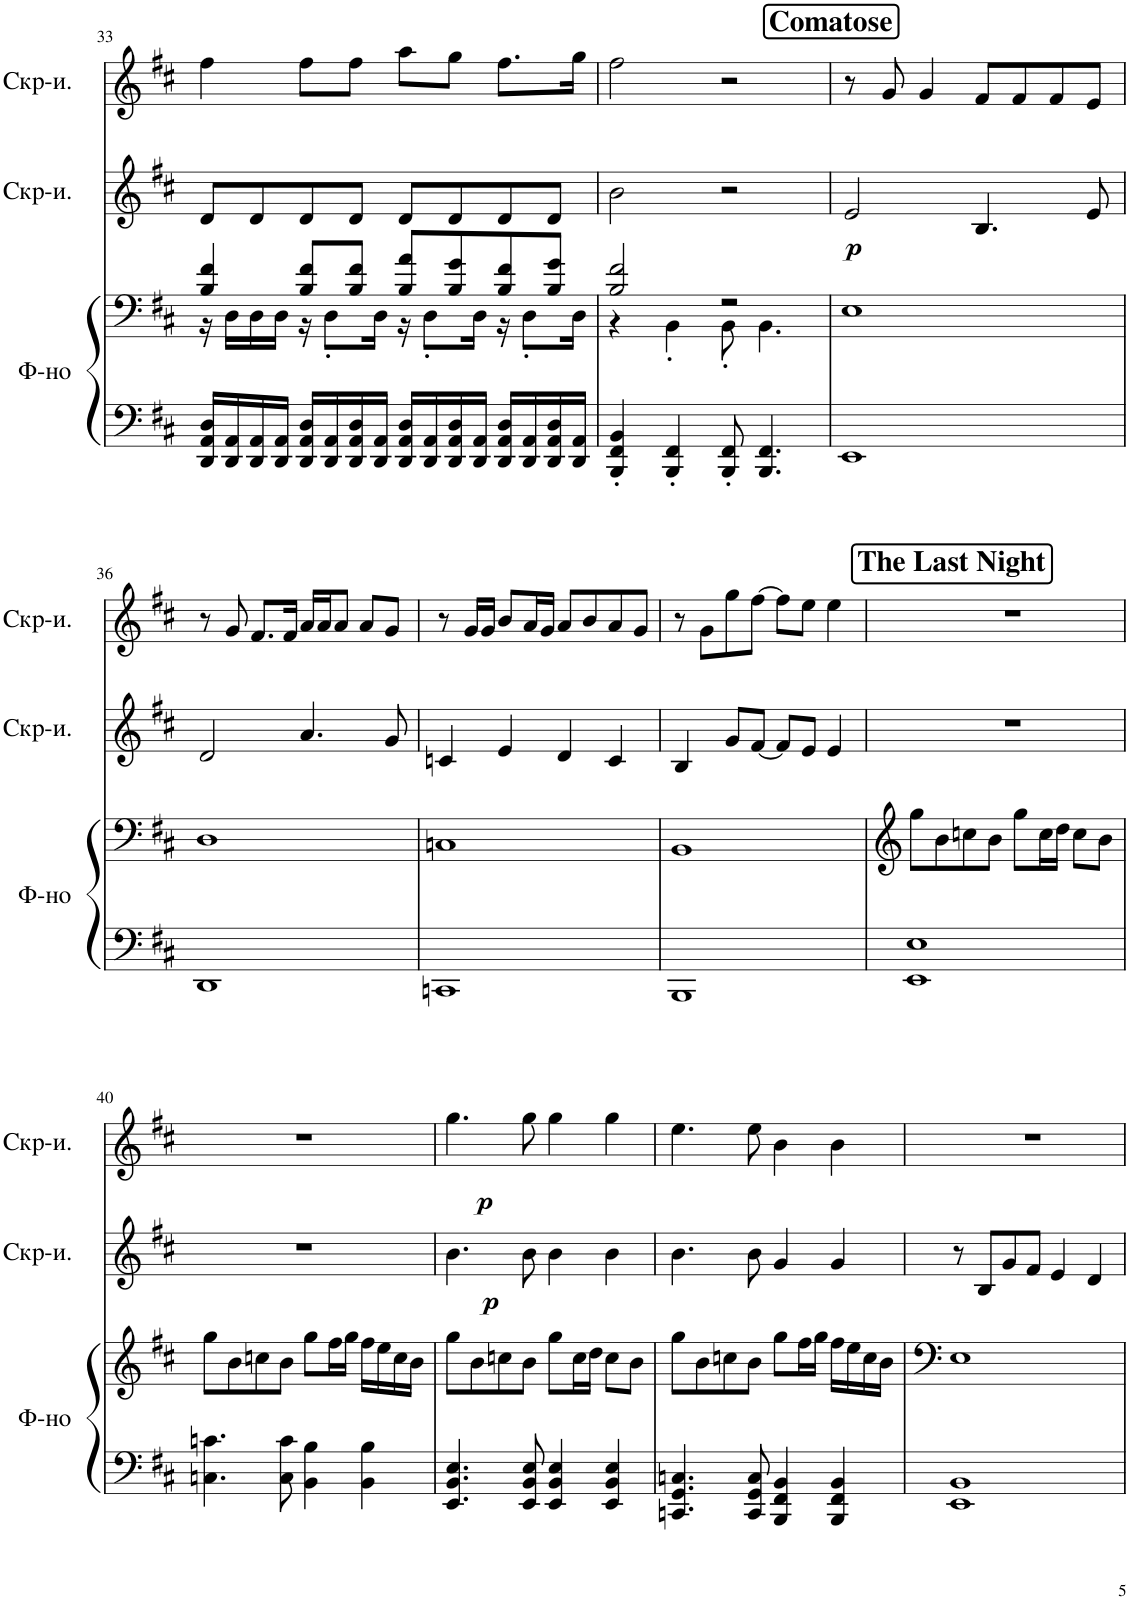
**kern	**kern	**kern	**dynam	**kern	**dynam
*part3	*part3	*part2	*part2	*part1	*part1
*staff4	*staff3	*staff2	*staff2	*staff1	*staff1
*I"Фортепиано, Piano	*	*I"Скрипки, Violin 2	*	*I"Скрипки, Violin 1	*
!!LO:PB:g=z
*clefF4	*clefF4	*clefG2	*	*clefG2	*
*k[f#c#]	*k[f#c#]	*k[f#c#]	*	*k[f#c#]	*
*M4/4	*M4/4	*M4/4	*	*M4/4	*
=33	=33	=33	=33	=33	=33
*	*^	*	*	*	*
16DD/ 16AA/ 16D/LL	4B/ 4f#/	16r	8d/L	.	4ff#\	.
16DD/ 16AA/	.	16D\LL	.	.	.	.
16DD/ 16AA/	.	16D\	8d/	.	.	.
16DD/ 16AA/JJ	.	16D\JJ	.	.	.	.
16DD/ 16AA/ 16D/LL	8B/ 8f#/L	16r	8d/	.	8ff#\L	.
16DD/ 16AA/	.	8D'\L	.	.	.	.
16DD/ 16AA/ 16D/	8B/ 8f#/J	.	8d/J	.	8ff#\J	.
16DD/ 16AA/JJ	.	16D\Jk	.	.	.	.
16DD/ 16AA/ 16D/LL	8B/ 8a/L	16r	8d/L	.	8aa\L	.
16DD/ 16AA/	.	8D'\L	.	.	.	.
16DD/ 16AA/ 16D/	8B/ 8g/	.	8d/	.	8gg\J	.
16DD/ 16AA/JJ	.	16D\Jk	.	.	.	.
16DD/ 16AA/ 16D/LL	8B/ 8f#/	16r	8d/	.	8.ff#\L	.
16DD/ 16AA/	.	8D'\L	.	.	.	.
16DD/ 16AA/ 16D/	8B/ 8g/J	.	8d/J	.	.	.
16DD/ 16AA/JJ	.	16D\Jk	.	.	16gg\Jk	.
=34	=34	=34	=34	=34	=34	=34
4BBB/' 4FF#/' 4BB/'	2B/ 2f#/	4r	2b\	.	2ff#\	.
4BBB/' 4FF#/'	.	4BB'\	.	.	.	.
8BBB/' 8FF#/'	2r	8BB'\	2r	.	2r	.
4.BBB/ 4.FF#/	.	4.BB\	.	.	.	.
!!LO:REH:place=s1:a:B:cj:fs=14:t=Comatose
=35	=35	=35	=35	=35	=35	=35
!	!	!	!	!LO:DY:b	!	!
*	*v	*v	*	*	*	*
1EE	1E	2e/	p	8r	.
.	.	.	.	8g/	.
.	.	.	.	4g/	.
.	.	4.B/	.	8f#/L	.
.	.	.	.	8f#/	.
.	.	.	.	8f#/	.
.	.	8e/	.	8e/J	.
!!LO:LB:g=z
=36	=36	=36	=36	=36	=36
1DD	1D	2d/	.	8r	.
.	.	.	.	8g/	.
.	.	.	.	8.f#/L	.
.	.	.	.	16f#/Jk	.
.	.	4.a/	.	16a/LL	.
.	.	.	.	16a/J	.
.	.	.	.	8a/J	.
.	.	.	.	8a/L	.
.	.	8g/	.	8g/J	.
=37	=37	=37	=37	=37	=37
1CCn	1Cn	4cn/	.	8r	.
.	.	.	.	16g/LL	.
.	.	.	.	16g/JJ	.
.	.	4e/	.	8b/L	.
.	.	.	.	16a/L	.
.	.	.	.	16g/JJ	.
.	.	4d/	.	8a/L	.
.	.	.	.	8b/	.
.	.	4c/	.	8a/	.
.	.	.	.	8g/J	.
=38	=38	=38	=38	=38	=38
1BBB	1BB	4B/	.	8r	.
.	.	.	.	8g\L	.
.	.	8g/L	.	8gg\	.
.	.	[8f#/J	.	[8ff#\J	.
.	.	8f#/L]	.	8ff#\L]	.
.	.	8e/J	.	8ee\J	.
.	.	4e/	.	4ee\	.
!!LO:REH:place=s1:a:B:cj:fs=14:t=The Last Night
=39	=39	=39	=39	=39	=39
1EE 1E	8gg\L	1r	.	1r	.
.	8b\	.	.	.	.
.	8ccn\	.	.	.	.
.	8b\J	.	.	.	.
.	8gg\L	.	.	.	.
.	16cc\L	.	.	.	.
.	16dd\JJ	.	.	.	.
.	8cc\L	.	.	.	.
.	8b\J	.	.	.	.
!!LO:LB:g=z
=40	=40	=40	=40	=40	=40
4.Cn\ 4.cn\	8gg\L	1r	.	1r	.
.	8b\	.	.	.	.
.	8ccn\	.	.	.	.
8C\ 8c\	8b\J	.	.	.	.
4BB\ 4B\	8gg\L	.	.	.	.
.	16ff#\L	.	.	.	.
.	16gg\JJ	.	.	.	.
4BB\ 4B\	16ff#\LL	.	.	.	.
.	16ee\	.	.	.	.
.	16cc\	.	.	.	.
.	16b\JJ	.	.	.	.
=41	=41	=41	=41	=41	=41
!	!	!	!LO:DY:b	!	!LO:DY:b
4.EE/ 4.BB/ 4.E/	8gg\L	4.b\	p	4.gg\	p
.	8b\	.	.	.	.
.	8ccn\	.	.	.	.
8EE/ 8BB/ 8E/	8b\J	8b\	.	8gg\	.
4EE/ 4BB/ 4E/	8gg\L	4b\	.	4gg\	.
.	16cc\L	.	.	.	.
.	16dd\JJ	.	.	.	.
4EE/ 4BB/ 4E/	8cc\L	4b\	.	4gg\	.
.	8b\J	.	.	.	.
=42	=42	=42	=42	=42	=42
4.CCn/ 4.GG/ 4.Cn/	8gg\L	4.b\	.	4.ee\	.
.	8b\	.	.	.	.
.	8ccn\	.	.	.	.
8CC/ 8GG/ 8C/	8b\J	8b\	.	8ee\	.
4BBB/ 4FF#/ 4BB/	8gg\L	4g/	.	4b\	.
.	16ff#\L	.	.	.	.
.	16gg\JJ	.	.	.	.
4BBB/ 4FF#/ 4BB/	16ff#\LL	4g/	.	4b\	.
.	16ee\	.	.	.	.
.	16cc\	.	.	.	.
.	16b\JJ	.	.	.	.
=43	=43	=43	=43	=43	=43
1EE 1BB	1E	8r	.	1r	.
.	.	8B/L	.	.	.
.	.	8g/	.	.	.
.	.	8f#/J	.	.	.
.	.	4e/	.	.	.
.	.	4d/	.	.	.
=	=	=	=	=	=
*-	*-	*-	*-	*-	*-
